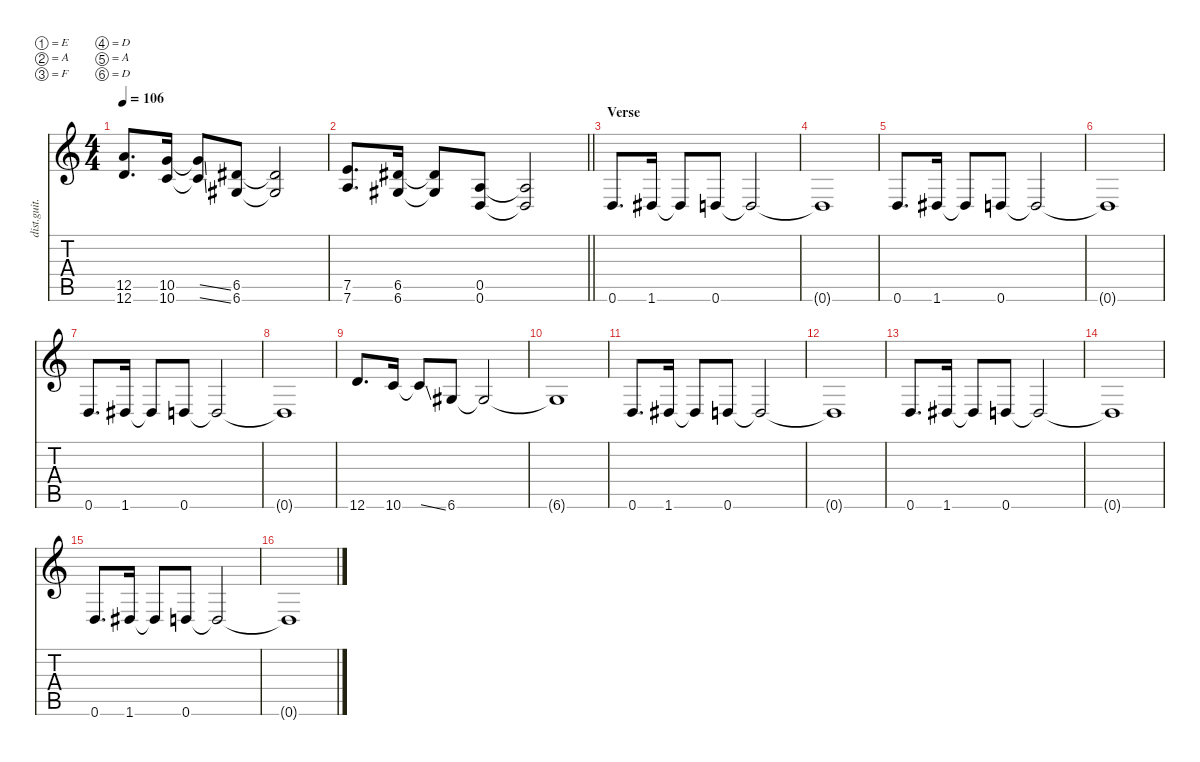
\defaultSystemsLayout 4
\hideDynamics
\bracketExtendMode nobrackets
\otherSystemsTrackNameOrientation horizontal
\track ("Track 1" "dist.guit.") {instrument distortionguitar}
\staff {score tabs}
\tuning (E4 A3 F3 D3 A2 D2)
\ts (4 4)
\tempo 106
\clef g2
\ks c
(12.5 12.6).8{d dy f beam Up} (10.5 10.6).16{beam Up} (10.5{ss t} 10.6{ss t}).8{beam Up} (6.5{acc #} 6.6{acc #}).8{beam Up} (6.5{t acc #} 6.6{t acc #}).2{beam Up} |
\barLineRight lightlight
(7.5 7.6).8{d beam Up} (6.5{acc #} 6.6{acc #}).16{beam Up} (6.5{t acc #} 6.6{t acc #}).8{beam Up} (0.5 0.6).8{beam Up} (0.5{t} 0.6{t}).2{beam Up} |
\section ("" "Verse")
0.6.8{d beam Up} 1.6{acc #}.16{beam Up} 1.6{t acc #}.8{beam Up} 0.6.8{beam Up} 0.6{t}.2{beam Up} |
0.6{t}.1{beam Up} |
0.6.8{d beam Up} 1.6{acc #}.16{beam Up} 1.6{t acc #}.8{beam Up} 0.6.8{beam Up} 0.6{t}.2{beam Up} |
0.6{t}.1{beam Up} |
0.6.8{d beam Up} 1.6{acc #}.16{beam Up} 1.6{t acc #}.8{beam Up} 0.6.8{beam Up} 0.6{t}.2{beam Up} |
0.6{t}.1{beam Up} |
12.6.8{d beam Up} 10.6.16{beam Up} 10.6{ss t}.8{beam Up} 6.6{acc #}.8{beam Up} 6.6{t acc #}.2{beam Up} |
6.6{t acc #}.1{beam Up} |
0.6.8{d beam Up} 1.6{acc #}.16{beam Up} 1.6{t acc #}.8{beam Up} 0.6.8{beam Up} 0.6{t}.2{beam Up} |
0.6{t}.1{beam Up} |
0.6.8{d beam Up} 1.6{acc #}.16{beam Up} 1.6{t acc #}.8{beam Up} 0.6.8{beam Up} 0.6{t}.2{beam Up} |
0.6{t}.1{beam Up} |
0.6.8{d beam Up} 1.6{acc #}.16{beam Up} 1.6{t acc #}.8{beam Up} 0.6.8{beam Up} 0.6{t}.2{beam Up} |
0.6{t}.1{beam Up}
